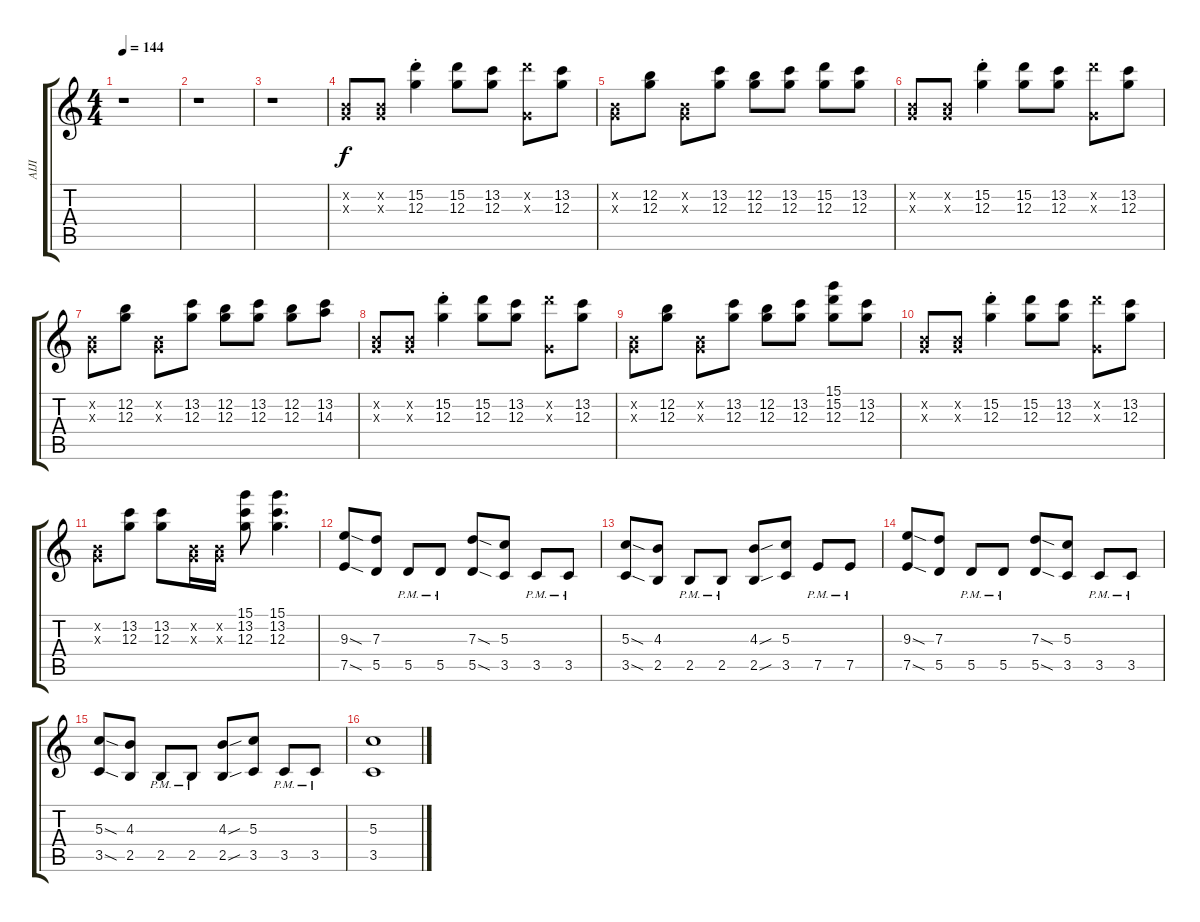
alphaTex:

\track ("AIJI" "AIJI") {instrument distortionguitar}
\staff {score tabs}
\tuning (E4 B3 G3 D3 A2 E2) {hide}
\ts (4 4)
\tempo 144
\clef g2
\ks c
r.1{dy f} |
r.1 |
r.1 |
(0.2{x} 0.3{x}).8 (0.2{x} 0.3{x}).8 (15.2{st} 12.3{st}).4 (15.2 12.3).8 (13.2 12.3).8 (15.2{x} 0.3{x}).8 (13.2 12.3).8 |
(0.2{x} 0.3{x}).8 (12.2 12.3).8 (0.2{x} 0.3{x}).8 (13.2 12.3).8 (12.2 12.3).8 (13.2 12.3).8 (15.2 12.3).8 (13.2 12.3).8 |
(0.2{x} 0.3{x}).8 (0.2{x} 0.3{x}).8 (15.2{st} 12.3{st}).4 (15.2 12.3).8 (13.2 12.3).8 (15.2{x} 0.3{x}).8 (13.2 12.3).8 |
(0.2{x} 0.3{x}).8 (12.2 12.3).8 (0.2{x} 0.3{x}).8 (13.2 12.3).8 (12.2 12.3).8 (13.2 12.3).8 (12.2 12.3).8 (13.2 14.3).8 |
(0.2{x} 0.3{x}).8 (0.2{x} 0.3{x}).8 (15.2{st} 12.3{st}).4 (15.2 12.3).8 (13.2 12.3).8 (15.2{x} 0.3{x}).8 (13.2 12.3).8 |
(0.2{x} 0.3{x}).8 (12.2 12.3).8 (0.2{x} 0.3{x}).8 (13.2 12.3).8 (12.2 12.3).8 (13.2 12.3).8 (15.1 15.2 12.3).8 (13.2 12.3).8 |
(0.2{x} 0.3{x}).8 (0.2{x} 0.3{x}).8 (15.2{st} 12.3{st}).4 (15.2 12.3).8 (13.2 12.3).8 (15.2{x} 0.3{x}).8 (13.2 12.3).8 |
(0.2{x} 0.3{x}).8 (13.2 12.3).8 (13.2 12.3).8 (0.2{x} 0.3{x}).16 (0.2{x} 0.3{x}).16 (15.1 13.2 12.3).8 (15.1 13.2 12.3).4{d} |
(9.3{sod} 7.5{sod}).8 (7.3 5.5).8 5.5{pm}.8 5.5{pm}.8 (7.3{sod} 5.5{sod}).8 (5.3 3.5).8 3.5{pm}.8 3.5{pm}.8 |
(5.3{sod} 3.5{sod}).8 (4.3 2.5).8 2.5{pm}.8 2.5{pm}.8 (4.3{sou} 2.5{sou}).8 (5.3 3.5).8 7.5{pm}.8 7.5{pm}.8 |
(9.3{sod} 7.5{sod}).8 (7.3 5.5).8 5.5{pm}.8 5.5{pm}.8 (7.3{sod} 5.5{sod}).8 (5.3 3.5).8 3.5{pm}.8 3.5{pm}.8 |
(5.3{sod} 3.5{sod}).8 (4.3 2.5).8 2.5{pm}.8 2.5{pm}.8 (4.3{sou} 2.5{sou}).8 (5.3 3.5).8 3.5{pm}.8 3.5{pm}.8 |
(5.3 3.5).1
